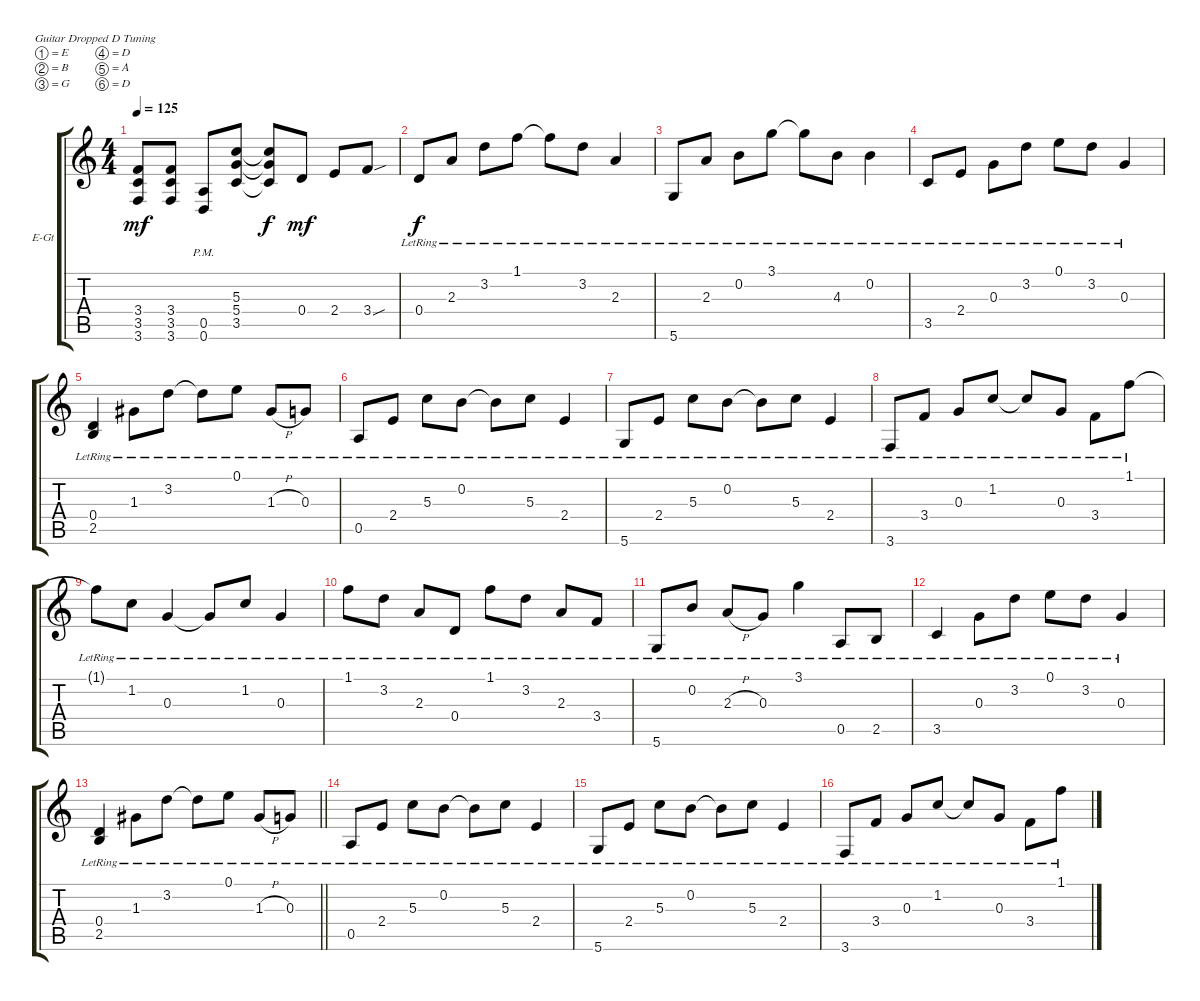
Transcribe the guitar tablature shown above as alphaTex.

\bracketExtendMode groupsimilarinstruments
\firstSystemTrackNameOrientation horizontal
\otherSystemsTrackNameOrientation horizontal
\track ("Synyster Rhythm" "E-Gt") {instrument distortionguitar}
\staff {score tabs}
\tuning (E4 B3 G3 D3 A2 D2)
\ts (4 4)
\tempo 125
\clef g2
\ks c
(3.4 3.5 3.6).8{dy mf} (3.4 3.5 3.6).8 (0.5{pm} 0.6{pm}).8 (5.3 5.4 3.5).8 (5.3{t} 5.4{t} 3.5{t}).8{dy f} 0.4.8{dy mf} 2.4.8 3.4{sou}.8 |
0.4{lr}.8{dy f} 2.3{lr}.8 3.2{lr}.8 1.1{lr}.8 1.1{lr t}.8 3.2{lr}.8 2.3{lr}.4 |
5.6{lr}.8 2.3{lr}.8 0.2{lr}.8 3.1{lr}.8 3.1{lr t}.8 4.3{lr}.8 0.2{lr}.4 |
3.5{lr}.8 2.4{lr}.8 0.3{lr}.8 3.2{lr}.8 0.1{lr}.8 3.2{lr}.8 0.3{lr}.4 |
(0.4{lr} 2.5{lr}).4 1.3{lr}.8 3.2{lr}.8 3.2{lr t}.8 0.1{lr}.8 1.3{h lr}.8 0.3{lr}.8 |
0.5{lr}.8 2.4{lr}.8 5.3{lr}.8 0.2{lr}.8 0.2{lr t}.8 5.3{lr}.8 2.4{lr}.4 |
5.6{lr}.8 2.4{lr}.8 5.3{lr}.8 0.2{lr}.8 0.2{lr t}.8 5.3{lr}.8 2.4{lr}.4 |
3.6{lr}.8 3.4{lr}.8 0.3{lr}.8 1.2{lr}.8 1.2{lr t}.8 0.3{lr}.8 3.4{lr}.8 1.1{lr}.8 |
1.1{lr t}.8 1.2{lr}.8 0.3{lr}.4 0.3{lr t}.8 1.2{lr}.8 0.3{lr}.4 |
1.1{lr}.8 3.2{lr}.8 2.3{lr}.8 0.4{lr}.8 1.1{lr}.8 3.2{lr}.8 2.3{lr}.8 3.4{lr}.8 |
5.6{lr}.8 0.2{lr}.8 2.3{h lr}.8 0.3{lr}.8 3.1{lr}.4 0.5{lr}.8 2.5{lr}.8 |
3.5{lr}.4 0.3{lr}.8 3.2{lr}.8 0.1{lr}.8 3.2{lr}.8 0.3{lr}.4 |
\barLineRight lightlight
(0.4{lr} 2.5{lr}).4 1.3{lr}.8 3.2{lr}.8 3.2{lr t}.8 0.1{lr}.8 1.3{h lr}.8 0.3{lr}.8 |
0.5{lr}.8 2.4{lr}.8 5.3{lr}.8 0.2{lr}.8 0.2{lr t}.8 5.3{lr}.8 2.4{lr}.4 |
5.6{lr}.8 2.4{lr}.8 5.3{lr}.8 0.2{lr}.8 0.2{lr t}.8 5.3{lr}.8 2.4{lr}.4 |
3.6{lr}.8 3.4{lr}.8 0.3{lr}.8 1.2{lr}.8 1.2{lr t}.8 0.3{lr}.8 3.4{lr}.8 1.1{lr}.8
